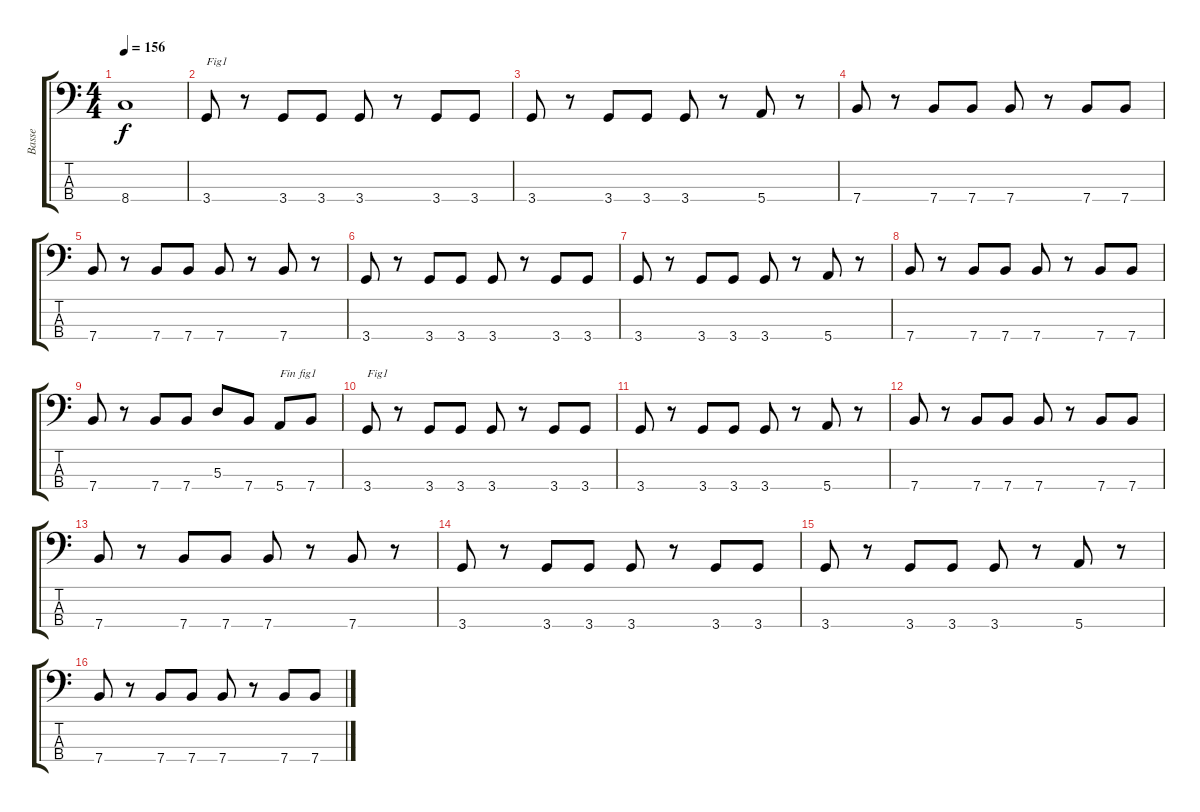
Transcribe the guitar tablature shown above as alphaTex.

\track ("Basse" "Basse") {instrument electricbasspick}
\staff {score tabs}
\tuning (G2 D2 A1 E1) {hide}
\ts (4 4)
\tempo 156
\clef f4
\ks c
8.4{t}.1{dy f} |
3.4.8{txt "Fig1"} r.8 3.4.8 3.4.8 3.4.8 r.8 3.4.8 3.4.8 |
3.4.8 r.8 3.4.8 3.4.8 3.4.8 r.8 5.4.8 r.8 |
7.4.8 r.8 7.4.8 7.4.8 7.4.8 r.8 7.4.8 7.4.8 |
7.4.8 r.8 7.4.8 7.4.8 7.4.8 r.8 7.4.8 r.8 |
3.4.8 r.8 3.4.8 3.4.8 3.4.8 r.8 3.4.8 3.4.8 |
3.4.8 r.8 3.4.8 3.4.8 3.4.8 r.8 5.4.8 r.8 |
7.4.8 r.8 7.4.8 7.4.8 7.4.8 r.8 7.4.8 7.4.8 |
7.4.8 r.8 7.4.8 7.4.8 5.3.8 7.4.8 5.4.8{txt "Fin fig1"} 7.4.8 |
3.4.8{txt "Fig1"} r.8 3.4.8 3.4.8 3.4.8 r.8 3.4.8 3.4.8 |
3.4.8 r.8 3.4.8 3.4.8 3.4.8 r.8 5.4.8 r.8 |
7.4.8 r.8 7.4.8 7.4.8 7.4.8 r.8 7.4.8 7.4.8 |
7.4.8 r.8 7.4.8 7.4.8 7.4.8 r.8 7.4.8 r.8 |
3.4.8 r.8 3.4.8 3.4.8 3.4.8 r.8 3.4.8 3.4.8 |
3.4.8 r.8 3.4.8 3.4.8 3.4.8 r.8 5.4.8 r.8 |
7.4.8 r.8 7.4.8 7.4.8 7.4.8 r.8 7.4.8 7.4.8
